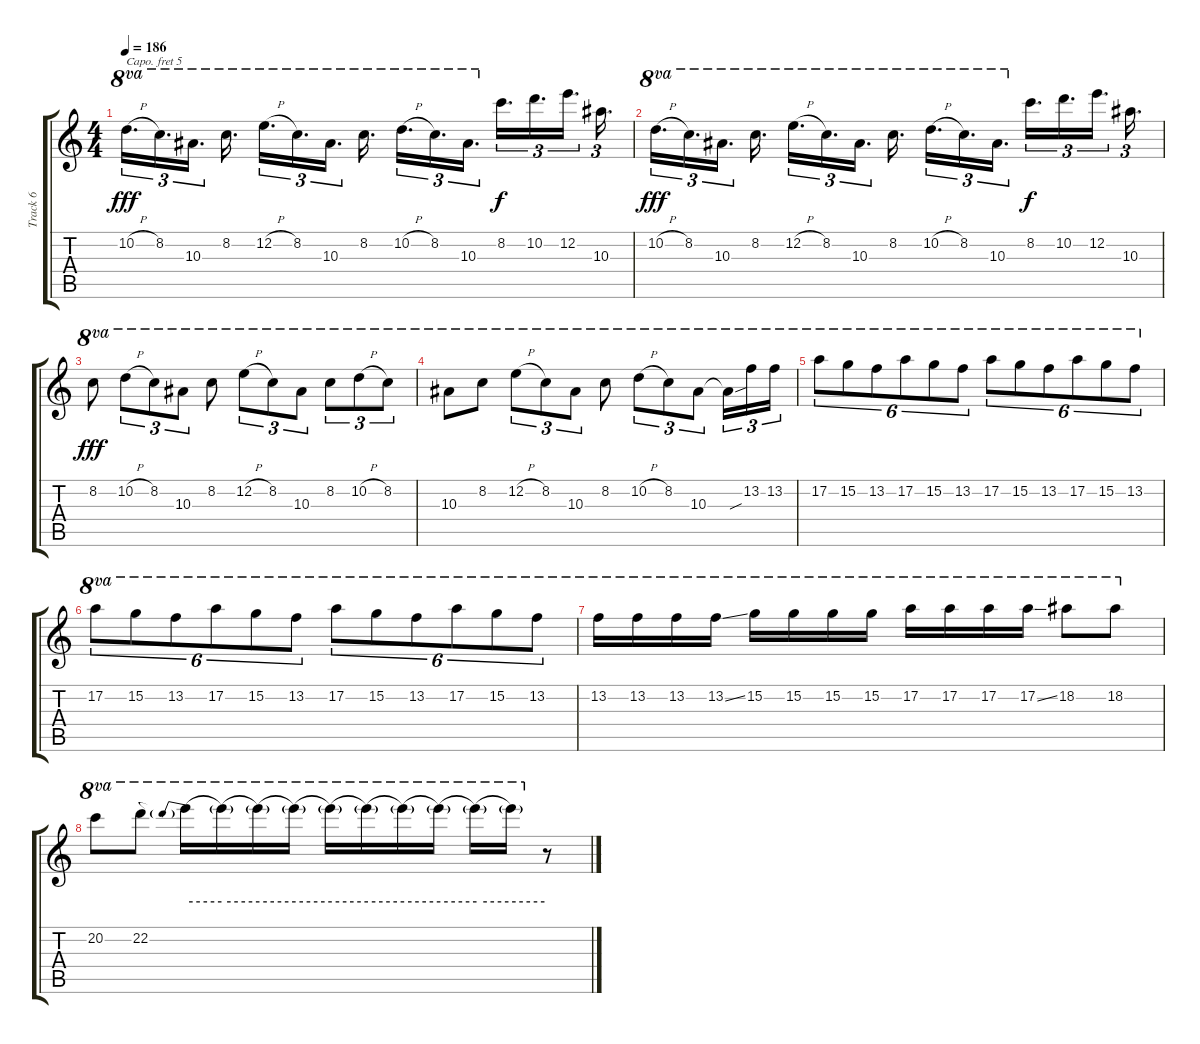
\track ("Track 6" "Track 6") {instrument distortionguitar bank 255}
\staff {score tabs}
\capo 5
\tuning (E4 B3 G3 D3 A2 E2) {hide}
\ts (4 4)
\tempo 186
\clef g2
\ks c
10.2{h}.16{d tu (3 2) ot 8va dy fff} 8.2.16{d tu (3 2) ot 8va} 10.3.16{d tu (3 2) ot 8va beam splitsecondary} 8.2.16{d ot 8va} 12.2{h}.16{d tu (3 2) ot 8va} 8.2.16{d tu (3 2) ot 8va} 10.3.16{d tu (3 2) ot 8va beam splitsecondary} 8.2.16{d ot 8va} 10.2{h}.16{d tu (3 2) ot 8va} 8.2.16{d tu (3 2) ot 8va} 10.3.16{d tu (3 2) ot 8va} 8.2.16{d tu (3 2) dy f} 10.2.16{d tu (3 2)} 12.2.16{d tu (3 2)} 10.3.16{d tu (3 2)} |
10.2{h}.16{d tu (3 2) ot 8va dy fff} 8.2.16{d tu (3 2) ot 8va} 10.3.16{d tu (3 2) ot 8va beam splitsecondary} 8.2.16{d ot 8va} 12.2{h}.16{d tu (3 2) ot 8va} 8.2.16{d tu (3 2) ot 8va} 10.3.16{d tu (3 2) ot 8va beam splitsecondary} 8.2.16{d ot 8va} 10.2{h}.16{d tu (3 2) ot 8va} 8.2.16{d tu (3 2) ot 8va} 10.3.16{d tu (3 2) ot 8va} 8.2.16{d tu (3 2) dy f} 10.2.16{d tu (3 2)} 12.2.16{d tu (3 2)} 10.3.16{d tu (3 2)} |
8.2.8{ot 8va dy fff} 10.2{h}.8{tu (3 2) ot 8va} 8.2.8{tu (3 2) ot 8va} 10.3.8{tu (3 2) ot 8va} 8.2.8{ot 8va} 12.2{h}.8{tu (3 2) ot 8va} 8.2.8{tu (3 2) ot 8va} 10.3.8{tu (3 2) ot 8va} 8.2.8{tu (3 2) ot 8va} 10.2{h}.8{tu (3 2) ot 8va} 8.2.8{tu (3 2) ot 8va} |
10.3.8{ot 8va} 8.2.8{ot 8va} 12.2{h}.8{tu (3 2) ot 8va} 8.2.8{tu (3 2) ot 8va} 10.3.8{tu (3 2) ot 8va} 8.2.8{ot 8va} 10.2{h}.8{tu (3 2) ot 8va} 8.2.8{tu (3 2) ot 8va} 10.3.8{tu (3 2) ot 8va} 10.3{sou t}.16{tu (3 2) ot 8va} 13.2.16{tu (3 2) ot 8va} 13.2.16{tu (3 2) ot 8va} |
17.2.8{tu (6 4) ot 8va} 15.2.8{tu (6 4) ot 8va} 13.2.8{tu (6 4) ot 8va} 17.2.8{tu (6 4) ot 8va} 15.2.8{tu (6 4) ot 8va} 13.2.8{tu (6 4) ot 8va} 17.2.8{tu (6 4) ot 8va} 15.2.8{tu (6 4) ot 8va} 13.2.8{tu (6 4) ot 8va} 17.2.8{tu (6 4) ot 8va} 15.2.8{tu (6 4) ot 8va} 13.2.8{tu (6 4) ot 8va} |
17.2.8{tu (6 4) ot 8va} 15.2.8{tu (6 4) ot 8va} 13.2.8{tu (6 4) ot 8va} 17.2.8{tu (6 4) ot 8va} 15.2.8{tu (6 4) ot 8va} 13.2.8{tu (6 4) ot 8va} 17.2.8{tu (6 4) ot 8va} 15.2.8{tu (6 4) ot 8va} 13.2.8{tu (6 4) ot 8va} 17.2.8{tu (6 4) ot 8va} 15.2.8{tu (6 4) ot 8va} 13.2.8{tu (6 4) ot 8va} |
13.2.16{ot 8va} 13.2.16{ot 8va} 13.2.16{ot 8va} 13.2{ss}.16{ot 8va} 15.2.16{ot 8va} 15.2.16{ot 8va} 15.2.16{ot 8va} 15.2.16{ot 8va} 17.2.16{ot 8va} 17.2.16{ot 8va} 17.2.16{ot 8va} 17.2{ss}.16{ot 8va} 18.2.8{ot 8va} 18.2.8{ot 8va} |
20.2.8{ot 8va} 22.2.8{ot 8va} 22.2{be (prebend 0 4 60 4) t}.16{ot 8va} 22.2{be (hold 0 4 60 4) t}.16{ot 8va} 22.2{be (hold 0 4 60 4) t}.16{ot 8va} 22.2{be (hold 0 4 60 4) t}.16{ot 8va} 22.2{be (hold 0 4 60 4) t}.16{ot 8va} 22.2{be (hold 0 4 60 4) t}.16{ot 8va} 22.2{be (hold 0 4 60 4) t}.16{ot 8va} 22.2{be (hold 0 4 60 4) t}.16{ot 8va} 22.2{be (hold 0 4 60 4) t}.16{ot 8va} 22.2{t}.16{ot 8va} r.8
